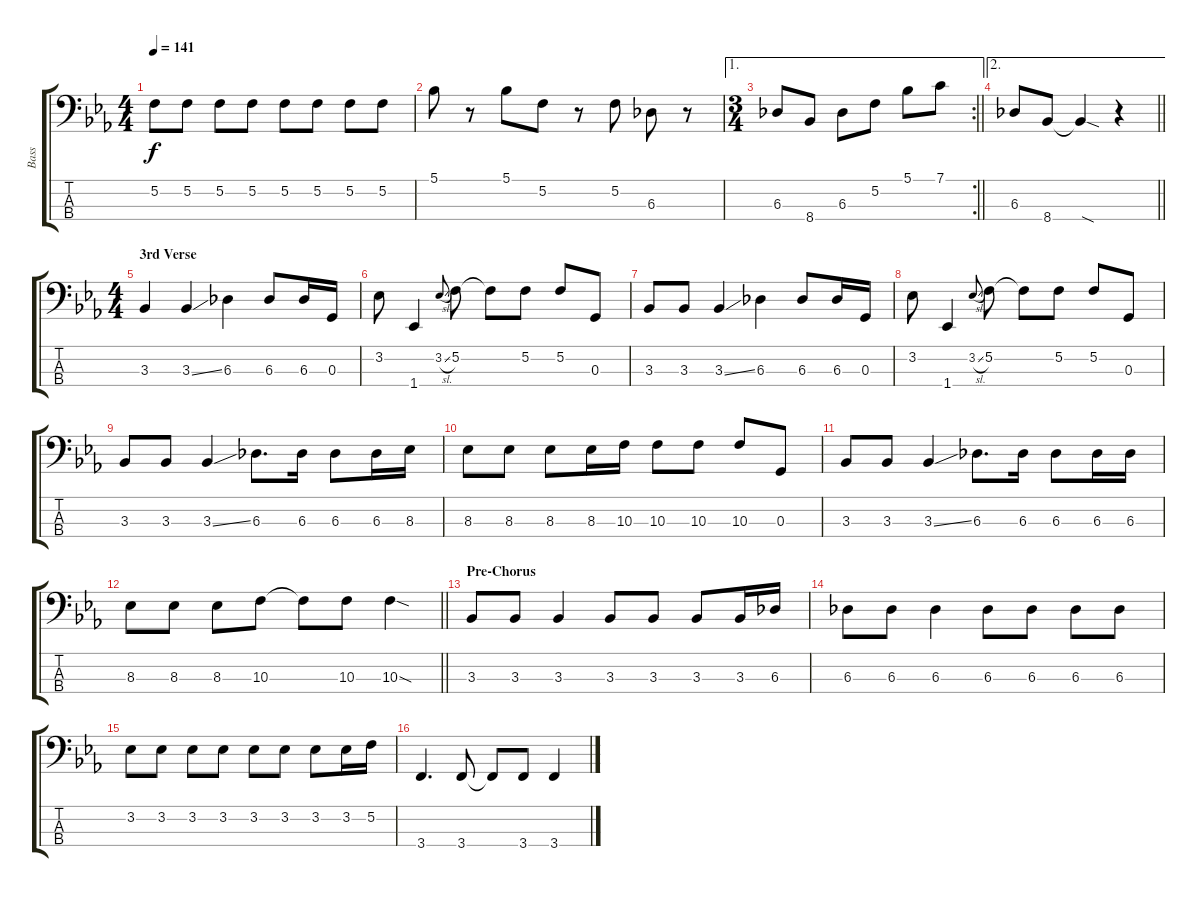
\track ("Bass" "Bass") {instrument electricbassfinger}
\staff {score tabs}
\tuning (F2 C2 G1 D1) {hide}
\ts (4 4)
\tempo 141
\clef f4
\ks cminor
5.2.8{dy f} 5.2.8 5.2.8 5.2.8 5.2.8 5.2.8 5.2.8 5.2.8 |
5.1.8 r.8 5.1.8 5.2.8 r.8 5.2.8 6.3.8 r.8 |
\ae 1
\rc 2
\ts (3 4)
\barLineRight lightlight
6.3.8 8.4.8 6.3.8 5.2.8 5.1.8 7.1.8 |
\ae 2
\barLineRight lightlight
6.3.8 8.4.8 8.4{sod t}.4 r.4 |
\ts (4 4)
\section ("" "3rd Verse")
3.3.4 3.3{ss}.4 6.3.4 6.3.8 6.3.16 0.3.16 |
3.2.8 1.4.4 3.2{sl}.8{gr onbeat} 5.2.8 5.2{t}.8 5.2.8 5.2.8 0.3.8 |
3.3.8 3.3.8 3.3{ss}.4 6.3.4 6.3.8 6.3.16 0.3.16 |
3.2.8 1.4.4 3.2{sl}.8{gr onbeat} 5.2.8 5.2{t}.8 5.2.8 5.2.8 0.3.8 |
3.3.8 3.3.8 3.3{ss}.4 6.3.8{d} 6.3.16 6.3.8 6.3.16 8.3.16 |
8.3.8 8.3.8 8.3.8 8.3.16 10.3.16 10.3.8 10.3.8 10.3.8 0.3.8 |
3.3.8 3.3.8 3.3{ss}.4 6.3.8{d} 6.3.16 6.3.8 6.3.16 6.3.16 |
\barLineRight lightlight
8.3.8 8.3.8 8.3.8 10.3.8 10.3{t}.8 10.3.8 10.3{sod}.4 |
\section ("" "Pre-Chorus")
3.3.8 3.3.8 3.3.4 3.3.8 3.3.8 3.3.8 3.3.16 6.3.16 |
6.3.8 6.3.8 6.3.4 6.3.8 6.3.8 6.3.8 6.3.8 |
3.2.8 3.2.8 3.2.8 3.2.8 3.2.8 3.2.8 3.2.8 3.2.16 5.2.16 |
3.4.4{d} 3.4.8 3.4{t}.8 3.4.8 3.4.4
